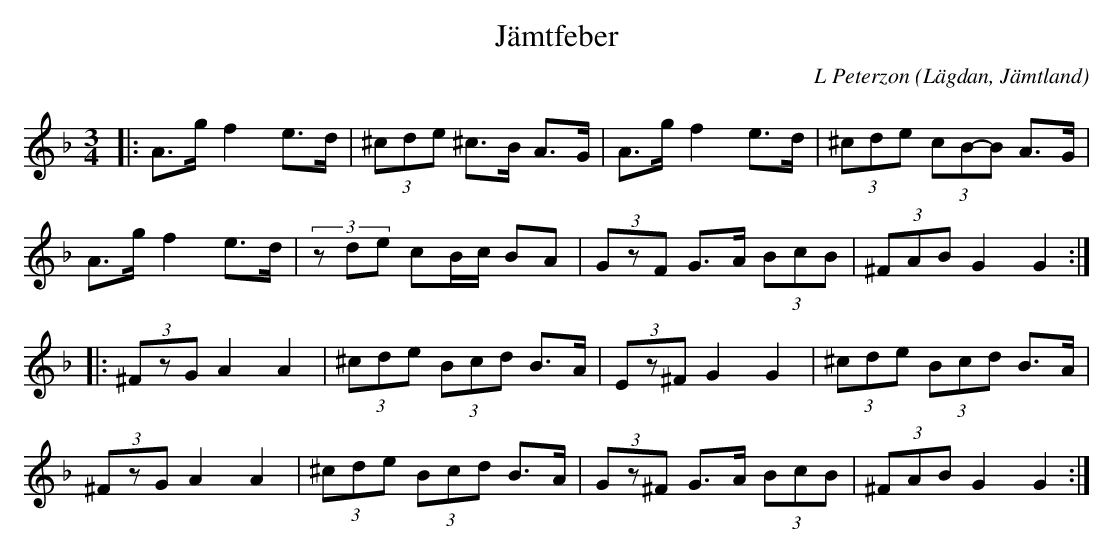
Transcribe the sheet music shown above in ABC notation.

X:1
T:Jämtfeber
C: L Peterzon
O:Lägdan, Jämtland
M:3/4
L:1/8
K:Dm
|: A>g f2 e>d|(3^cde ^c>B A>G|A>g f2 e>d|(3^cde (3cB-B A>G|
A>g f2 e>d|(3zde cB/c/ BA|(3GzF G>A (3BcB|(3^FAB G2 G2:|
|:(3^FzG A2 A2|(3^cde (3Bcd B>A|(3Ez^F G2 G2|(3^cde (3Bcd B>A|
(3^FzG A2 A2|(3^cde (3Bcd B>A| (3Gz^F G>A (3BcB|(3^FAB G2 G2:|
